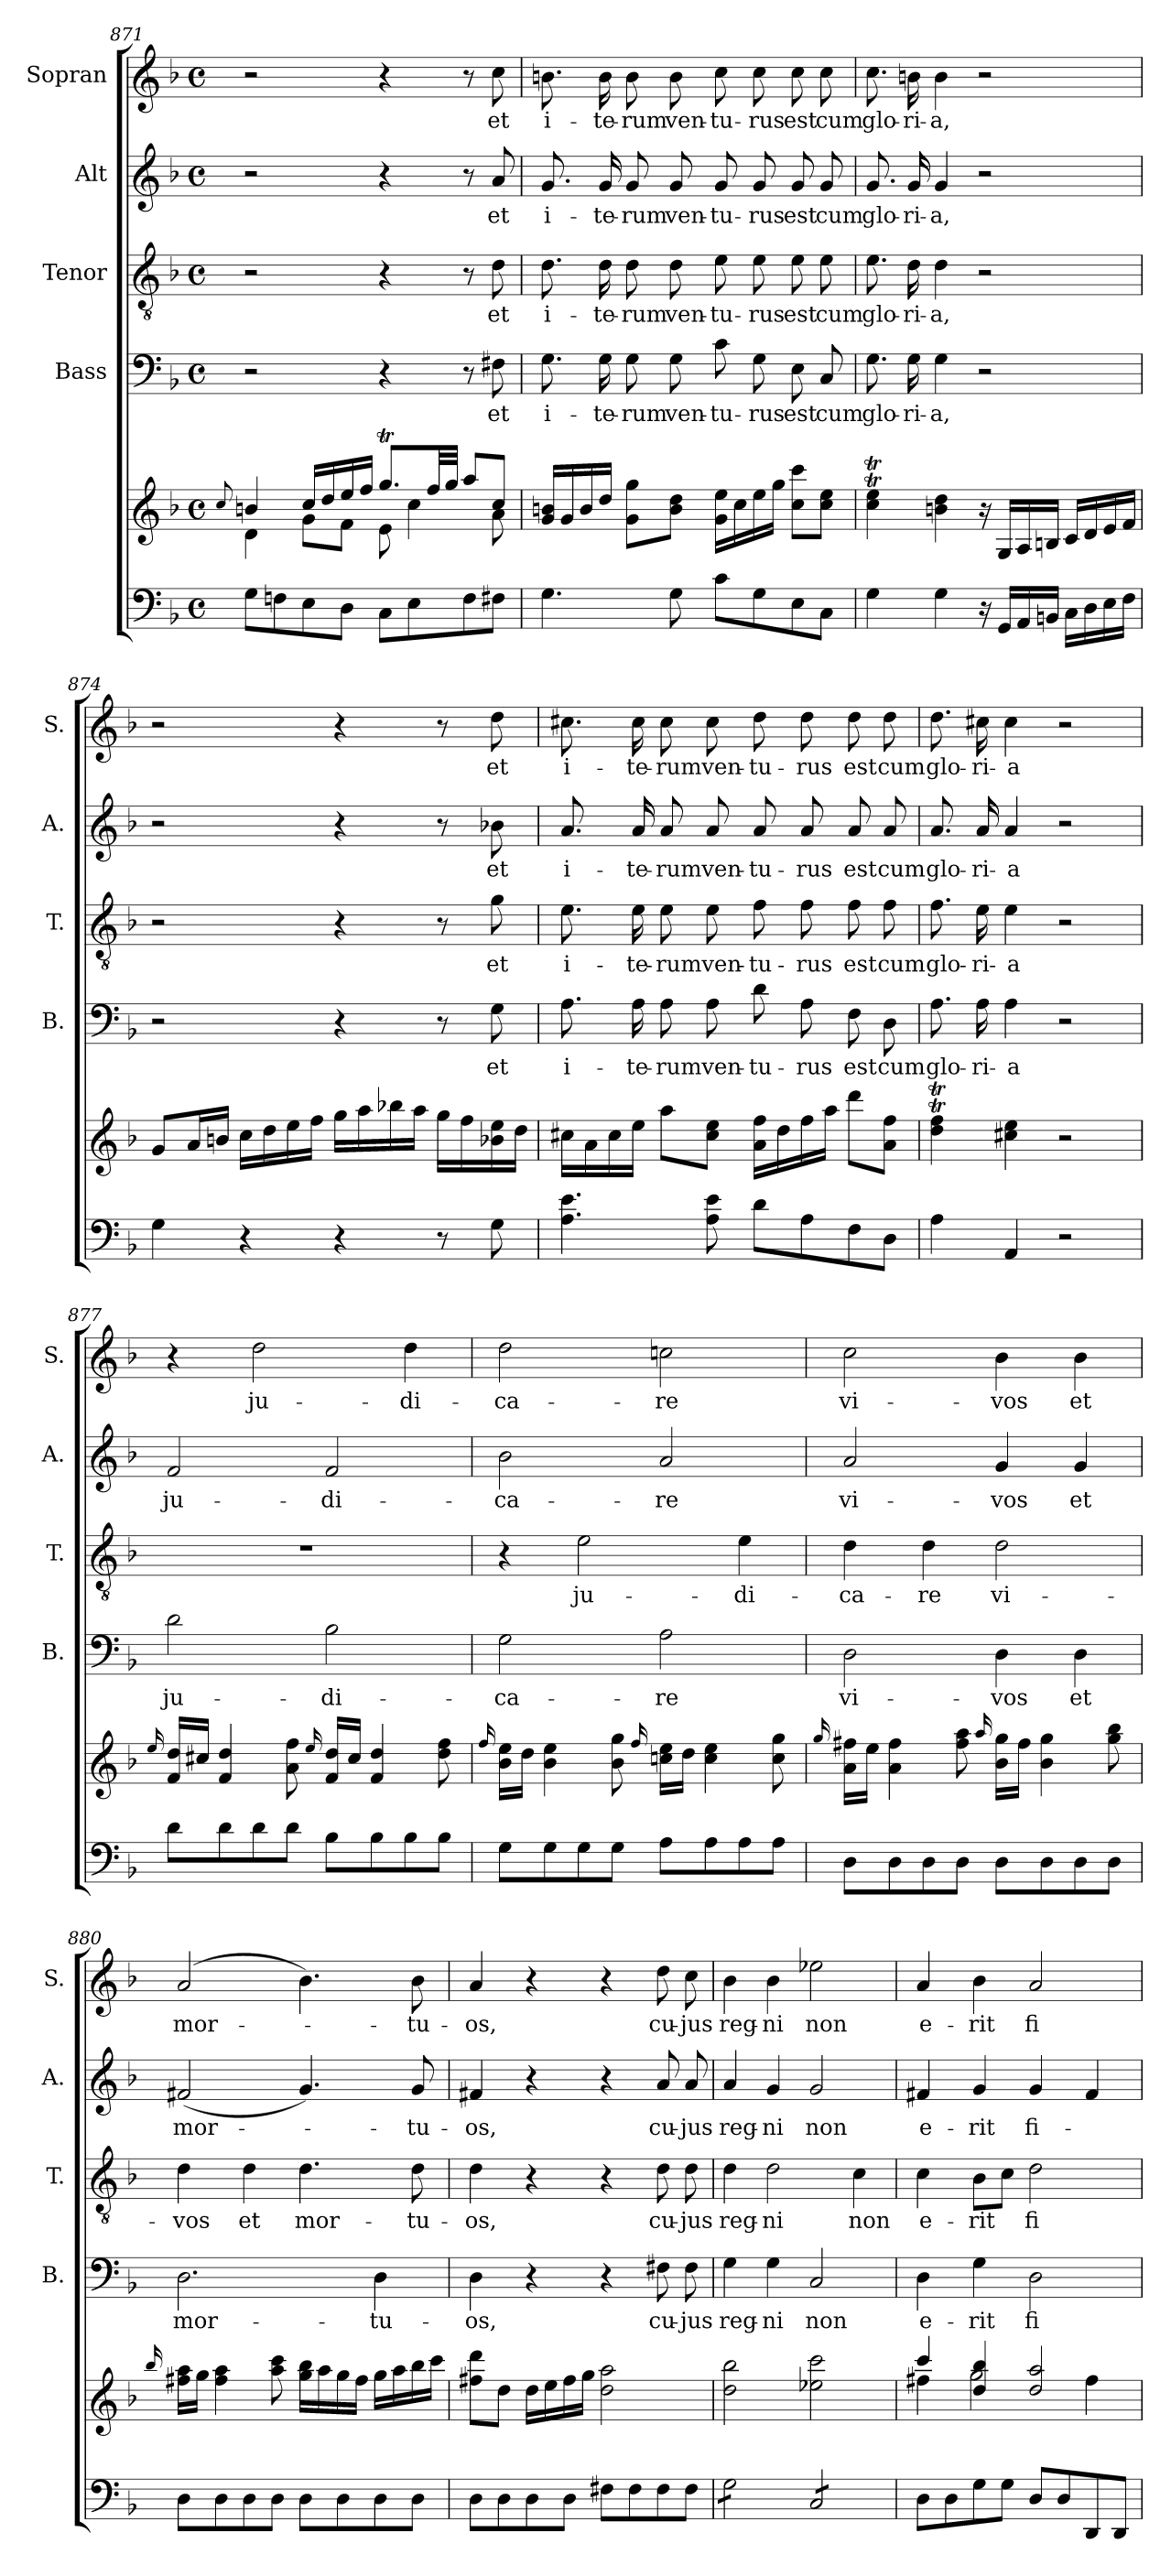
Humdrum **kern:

**kern	**kern	**kern	**text	**kern	**text	**kern	**text	**kern	**text
*part5	*part5	*part4	*part4	*part3	*part3	*part2	*part2	*part1	*part1
*staff6	*staff5	*staff4	*staff4	*staff3	*staff3	*staff2	*staff2	*staff1	*staff1
*	*	*I"Bass	*	*I"Tenor	*	*I"Alt	*	*I"Sopran	*
*	*	*I'B.	*	*I'T.	*	*I'A.	*	*I'S.	*
!!LO:LB:g=z
*clefF4	*clefG2	*clefF4	*	*clefGv2	*	*clefG2	*	*clefG2	*
*k[b-]	*k[b-]	*k[b-]	*	*k[b-]	*	*k[b-]	*	*k[b-]	*
*F:	*F:	*F:	*	*F:	*	*F:	*	*F:	*
*M4/4	*M4/4	*M4/4	*	*M4/4	*	*M4/4	*	*M4/4	*
*met(c)	*met(c)	*met(c)	*	*met(c)	*	*met(c)	*	*met(c)	*
=871	=871	=871	=871	=871	=871	=871	=871	=871	=871
.	8qqcc/	.	.	.	.	.	.	.	.
*	*^	*	*	*	*	*	*	*	*
8G\L	4bn/	4d\	2r	.	2r	.	2r	.	2r	.
8Fn\	.	.	.	.	.	.	.	.	.	.
8E\	16cc/LL	8g\L	.	.	.	.	.	.	.	.
.	16dd/	.	.	.	.	.	.	.	.	.
8D\J	16ee/	8f\J	.	.	.	.	.	.	.	.
.	16ff/JJ	.	.	.	.	.	.	.	.	.
8C\L	8.ggT/L	8e\	4r	.	4r	.	4r	.	4r	.
8E\	.	4cc\	.	.	.	.	.	.	.	.
.	32ff/LL	.	.	.	.	.	.	.	.	.
.	32gg/JJJ	.	.	.	.	.	.	.	.	.
8F\	8aa/L	.	8r	.	8r	.	8r	.	8r	.
!	!	!	!	!LO:LY:b	!	!LO:LY:b	!	!LO:LY:b	!	!LO:LY:b
8F#X\J	8cc/J	8a\	8F#X\	et	8d\	et	8a/	et	8cc\	et
=872	=872	=872	=872	=872	=872	=872	=872	=872	=872	=872
!	!	!	!	!LO:LY:b	!	!LO:LY:b	!	!LO:LY:b	!	!LO:LY:b
*	*v	*v	*	*	*	*	*	*	*	*
4.G\	16g/ 16bn/LL	8.G\	i-	8.d\	i-	8.g/	i-	8.bn\	i-
.	16g/	.	.	.	.	.	.	.	.
.	16b/	.	.	.	.	.	.	.	.
!	!	!	!LO:LY:b	!	!LO:LY:b	!	!LO:LY:b	!	!LO:LY:b
.	16dd/JJ	16G\	-te-	16d\	-te-	16g/	-te-	16b\	-te-
!	!	!	!LO:LY:b	!	!LO:LY:b	!	!LO:LY:b	!	!LO:LY:b
.	8g\ 8gg\L	8G\	-rum	8d\	-rum	8g/	-rum	8b\	-rum
!	!	!	!LO:LY:b	!	!LO:LY:b	!	!LO:LY:b	!	!LO:LY:b
8G\	8b\ 8dd\J	8G\	ven-	8d\	ven-	8g/	ven-	8b\	ven-
!	!	!	!LO:LY:b	!	!LO:LY:b	!	!LO:LY:b	!	!LO:LY:b
8c\L	16g\ 16ee\LL	8c\	-tu-	8e\	-tu-	8g/	-tu-	8cc\	-tu-
.	16cc\	.	.	.	.	.	.	.	.
!	!	!	!LO:LY:b	!	!LO:LY:b	!	!LO:LY:b	!	!LO:LY:b
8G\	16ee\	8G\	-rus	8e\	-rus	8g/	-rus	8cc\	-rus
.	16gg\JJ	.	.	.	.	.	.	.	.
!	!	!	!LO:LY:b	!	!LO:LY:b	!	!LO:LY:b	!	!LO:LY:b
8E\	8cc\ 8ccc\L	8E\	est	8e\	est	8g/	est	8cc\	est
!	!	!	!LO:LY:b	!	!LO:LY:b	!	!LO:LY:b	!	!LO:LY:b
8C\J	8cc\ 8ee\J	8C/	cum	8e\	cum	8g/	cum	8cc\	cum
=873	=873	=873	=873	=873	=873	=873	=873	=873	=873
!	!	!	!LO:LY:b	!	!LO:LY:b	!	!LO:LY:b	!	!LO:LY:b
4G\	4cc\T 4ee\T	8.G\	glo-	8.e\	glo-	8.g/	glo-	8.cc\	glo-
!	!	!	!LO:LY:b	!	!LO:LY:b	!	!LO:LY:b	!	!LO:LY:b
.	.	16G\	-ri-	16d\	-ri-	16g/	-ri-	16bn\	-ri-
!	!	!	!LO:LY:b	!	!LO:LY:b	!	!LO:LY:b	!	!LO:LY:b
4G\	4bn\ 4dd\	4G\	-a,	4d\	-a,	4g/	-a,	4b\	-a,
16r	16r	2r	.	2r	.	2r	.	2r	.
16GG/LL	16G/LL	.	.	.	.	.	.	.	.
16AA/	16A/	.	.	.	.	.	.	.	.
16BBn/JJ	16Bn/JJ	.	.	.	.	.	.	.	.
16C\LL	16c/LL	.	.	.	.	.	.	.	.
16D\	16d/	.	.	.	.	.	.	.	.
16E\	16e/	.	.	.	.	.	.	.	.
16F\JJ	16f/JJ	.	.	.	.	.	.	.	.
!!LO:PB:g=z
=874	=874	=874	=874	=874	=874	=874	=874	=874	=874
4G\	8g/L	2r	.	2r	.	2r	.	2r	.
.	16a/L	.	.	.	.	.	.	.	.
.	16bn/JJ	.	.	.	.	.	.	.	.
4r	16cc\LL	.	.	.	.	.	.	.	.
.	16dd\	.	.	.	.	.	.	.	.
.	16ee\	.	.	.	.	.	.	.	.
.	16ff\JJ	.	.	.	.	.	.	.	.
4r	16gg\LL	4r	.	4r	.	4r	.	4r	.
.	16aa\	.	.	.	.	.	.	.	.
.	16bb-X\	.	.	.	.	.	.	.	.
.	16aa\JJ	.	.	.	.	.	.	.	.
8r	16gg\LL	8r	.	8r	.	8r	.	8r	.
.	16ff\	.	.	.	.	.	.	.	.
!	!	!	!LO:LY:b	!	!LO:LY:b	!	!LO:LY:b	!	!LO:LY:b
8G\	16b-X\ 16ee\	8G\	et	8g\	et	8b-X\	et	8dd\	et
.	16dd\JJ	.	.	.	.	.	.	.	.
=875	=875	=875	=875	=875	=875	=875	=875	=875	=875
!	!	!	!LO:LY:b	!	!LO:LY:b	!	!LO:LY:b	!	!LO:LY:b
4.A\ 4.e\	16cc#X\LL	8.A\	i-	8.e\	i-	8.a/	i-	8.cc#X\	i-
.	16a\	.	.	.	.	.	.	.	.
.	16cc#\	.	.	.	.	.	.	.	.
!	!	!	!LO:LY:b	!	!LO:LY:b	!	!LO:LY:b	!	!LO:LY:b
.	16ee\JJ	16A\	-te-	16e\	-te-	16a/	-te-	16cc#\	-te-
!	!	!	!LO:LY:b	!	!LO:LY:b	!	!LO:LY:b	!	!LO:LY:b
.	8aa\L	8A\	-rum	8e\	-rum	8a/	-rum	8cc#\	-rum
!	!	!	!LO:LY:b	!	!LO:LY:b	!	!LO:LY:b	!	!LO:LY:b
8A\ 8e\	8cc#\ 8ee\J	8A\	ven-	8e\	ven-	8a/	ven-	8cc#\	ven-
!	!	!	!LO:LY:b	!	!LO:LY:b	!	!LO:LY:b	!	!LO:LY:b
8d\L	16a\ 16ff\LL	8d\	-tu-	8f\	-tu-	8a/	-tu-	8dd\	-tu-
.	16dd\	.	.	.	.	.	.	.	.
!	!	!	!LO:LY:b	!	!LO:LY:b	!	!LO:LY:b	!	!LO:LY:b
8A\	16ff\	8A\	-rus	8f\	-rus	8a/	-rus	8dd\	-rus
.	16aa\JJ	.	.	.	.	.	.	.	.
!	!	!	!LO:LY:b	!	!LO:LY:b	!	!LO:LY:b	!	!LO:LY:b
8F\	8ddd\L	8F\	est	8f\	est	8a/	est	8dd\	est
!	!	!	!LO:LY:b	!	!LO:LY:b	!	!LO:LY:b	!	!LO:LY:b
8D\J	8a\ 8ff\J	8D\	cum	8f\	cum	8a/	cum	8dd\	cum
=876	=876	=876	=876	=876	=876	=876	=876	=876	=876
!	!	!	!LO:LY:b	!	!LO:LY:b	!	!LO:LY:b	!	!LO:LY:b
4A\	4dd\T 4ff\T	8.A\	glo-	8.f\	glo-	8.a/	glo-	8.dd\	glo-
!	!	!	!LO:LY:b	!	!LO:LY:b	!	!LO:LY:b	!	!LO:LY:b
.	.	16A\	-ri-	16e\	-ri-	16a/	-ri-	16cc#X\	-ri-
!	!	!	!LO:LY:b	!	!LO:LY:b	!	!LO:LY:b	!	!LO:LY:b
4AA/	4cc#X\ 4ee\	4A\	-a	4e\	-a	4a/	-a	4cc#\	-a
2r	2r	2r	.	2r	.	2r	.	2r	.
!!LO:LB:g=z
=877	=877	=877	=877	=877	=877	=877	=877	=877	=877
.	16qqee/	.	.	.	.	.	.	.	.
!	!	!	!LO:LY:b	!	!	!	!LO:LY:b	!	!
8d\L	16f/ 16dd/LL	2d\	ju-	1r	.	2f/	ju-	4r	.
.	16cc#X/JJ	.	.	.	.	.	.	.	.
8d\	4f/ 4dd/	.	.	.	.	.	.	.	.
!	!	!	!	!	!	!	!	!	!LO:LY:b
8d\	.	.	.	.	.	.	.	2dd\	ju-
8d\J	8a\ 8ff\	.	.	.	.	.	.	.	.
.	16qqee/	.	.	.	.	.	.	.	.
!	!	!	!LO:LY:b	!	!	!	!LO:LY:b	!	!
8B-\L	16f/ 16dd/LL	2B-\	-di-	.	.	2f/	-di-	.	.
.	16cc#/JJ	.	.	.	.	.	.	.	.
8B-\	4f/ 4dd/	.	.	.	.	.	.	.	.
!	!	!	!	!	!	!	!	!	!LO:LY:b
8B-\	.	.	.	.	.	.	.	4dd\	-di-
8B-\J	8dd\ 8ff\	.	.	.	.	.	.	.	.
=878	=878	=878	=878	=878	=878	=878	=878	=878	=878
.	16qqff/	.	.	.	.	.	.	.	.
!	!	!	!LO:LY:b	!	!	!	!LO:LY:b	!	!LO:LY:b
8G\L	16b-\ 16ee\LL	2G\	-ca-	4r	.	2b-\	-ca-	2dd\	-ca-
.	16dd\JJ	.	.	.	.	.	.	.	.
8G\	4b-\ 4ee\	.	.	.	.	.	.	.	.
!	!	!	!	!	!LO:LY:b	!	!	!	!
8G\	.	.	.	2e\	ju-	.	.	.	.
8G\J	8b-\ 8gg\	.	.	.	.	.	.	.	.
.	16qqff/	.	.	.	.	.	.	.	.
!	!	!	!LO:LY:b	!	!	!	!LO:LY:b	!	!LO:LY:b
8A\L	16ccn\ 16ee\LL	2A\	-re	.	.	2a/	-re	2ccn\	-re
.	16dd\JJ	.	.	.	.	.	.	.	.
8A\	4cc\ 4ee\	.	.	.	.	.	.	.	.
!	!	!	!	!	!LO:LY:b	!	!	!	!
8A\	.	.	.	4e\	-di-	.	.	.	.
8A\J	8cc\ 8gg\	.	.	.	.	.	.	.	.
=879	=879	=879	=879	=879	=879	=879	=879	=879	=879
.	16qqgg/	.	.	.	.	.	.	.	.
!	!	!	!LO:LY:b	!	!LO:LY:b	!	!LO:LY:b	!	!LO:LY:b
8D\L	16a\ 16ff#X\LL	2D\	vi-	4d\	-ca-	2a/	vi-	2cc\	vi-
.	16ee\JJ	.	.	.	.	.	.	.	.
8D\	4a\ 4ff#\	.	.	.	.	.	.	.	.
!	!	!	!	!	!LO:LY:b	!	!	!	!
8D\	.	.	.	4d\	-re	.	.	.	.
8D\J	8ff#\ 8aa\	.	.	.	.	.	.	.	.
.	16qqaa/	.	.	.	.	.	.	.	.
!	!	!	!LO:LY:b	!	!LO:LY:b	!	!LO:LY:b	!	!LO:LY:b
8D\L	16b-\ 16gg\LL	4D\	-vos	2d\	vi-	4g/	-vos	4b-\	-vos
.	16ff#\JJ	.	.	.	.	.	.	.	.
8D\	4b-\ 4gg\	.	.	.	.	.	.	.	.
!	!	!	!LO:LY:b	!	!	!	!LO:LY:b	!	!LO:LY:b
8D\	.	4D\	et	.	.	4g/	et	4b-\	et
8D\J	8gg\ 8bb-\	.	.	.	.	.	.	.	.
!!LO:PB:g=z
=880	=880	=880	=880	=880	=880	=880	=880	=880	=880
.	16qqbb-/	.	.	.	.	.	.	.	.
!	!	!	!LO:LY:b	!	!LO:LY:b	!	!LO:LY:b	!	!LO:LY:b
8D\L	16ff#X\ 16aa\LL	2.D\	mor-	4d\	-vos	(<2f#X/	mor-	(2a/	mor-
.	16gg\JJ	.	.	.	.	.	.	.	.
8D\	4ff#\ 4aa\	.	.	.	.	.	.	.	.
!	!	!	!	!	!LO:LY:b	!	!	!	!
8D\	.	.	.	4d\	et	.	.	.	.
8D\J	8aa\ 8ccc\	.	.	.	.	.	.	.	.
!	!	!	!	!	!LO:LY:b	!	!	!	!
8D\L	16gg\ 16bb-\LL	.	.	4.d\	mor-	4.g/)	.	4.b-\)	.
.	16aa\	.	.	.	.	.	.	.	.
8D\	16gg\	.	.	.	.	.	.	.	.
.	16ff#\JJ	.	.	.	.	.	.	.	.
!	!	!	!LO:LY:b	!	!	!	!	!	!
8D\	16gg\LL	4D\	-tu-	.	.	.	.	.	.
.	16aa\	.	.	.	.	.	.	.	.
!	!	!	!	!	!LO:LY:b	!	!LO:LY:b	!	!LO:LY:b
8D\J	16bb-\	.	.	8d\	-tu-	8g/	-tu-	8b-\	-tu-
.	16ccc\JJ	.	.	.	.	.	.	.	.
=881	=881	=881	=881	=881	=881	=881	=881	=881	=881
!	!	!	!LO:LY:b	!	!LO:LY:b	!	!LO:LY:b	!	!LO:LY:b
8D\L	8ff#X\ 8ddd\L	4D\	-os,	4d\	-os,	4f#X/	-os,	4a/	-os,
8D\	8dd\J	.	.	.	.	.	.	.	.
8D\	16dd\LL	4r	.	4r	.	4r	.	4r	.
.	16ee\	.	.	.	.	.	.	.	.
8D\J	16ff#\	.	.	.	.	.	.	.	.
.	16gg\JJ	.	.	.	.	.	.	.	.
8F#X\L	2dd\ 2aa\	4r	.	4r	.	4r	.	4r	.
8F#\	.	.	.	.	.	.	.	.	.
!	!	!	!LO:LY:b	!	!LO:LY:b	!	!LO:LY:b	!	!LO:LY:b
8F#\	.	8F#X\	cu-	8d\	cu-	8a/	cu-	8dd\	cu-
!	!	!	!LO:LY:b	!	!LO:LY:b	!	!LO:LY:b	!	!LO:LY:b
8F#\J	.	8F#\	-jus	8d\	-jus	8a/	-jus	8cc\	-jus
=882	=882	=882	=882	=882	=882	=882	=882	=882	=882
!	!	!	!LO:LY:b	!	!LO:LY:b	!	!LO:LY:b	!	!LO:LY:b
*tremolo	*	*	*	*	*	*	*	*	*
8G\L	2dd\ 2bb-\	4G\	reg-	4d\	reg-	4a/	reg-	4b-\	reg-
8G\	.	.	.	.	.	.	.	.	.
!	!	!	!LO:LY:b	!	!LO:LY:b	!	!LO:LY:b	!	!LO:LY:b
8G\	.	4G\	-ni	2d\	-ni	4g/	-ni	4b-\	-ni
8G\J	.	.	.	.	.	.	.	.	.
!	!	!	!LO:LY:b	!	!	!	!LO:LY:b	!	!LO:LY:b
8C/L	2ee-X\ 2ccc\	2C/	non	.	.	2g/	non	2ee-X\	non
8C/	.	.	.	.	.	.	.	.	.
!	!	!	!	!	!LO:LY:b	!	!	!	!
8C/	.	.	.	4c\	non	.	.	.	.
8C/J	.	.	.	.	.	.	.	.	.
*Xtremolo	*	*	*	*	*	*	*	*	*
=883	=883	=883	=883	=883	=883	=883	=883	=883	=883
*	*^	*	*	*	*	*	*	*	*
!	!	!	!	!LO:LY:b	!	!LO:LY:b	!	!LO:LY:b	!	!LO:LY:b
8D\L	4ccc/	4ff#X\	4D\	e-	4c\	e-	4f#X/	e-	4a/	e-
8D\	.	.	.	.	.	.	.	.	.	.
!	!	!	!	!LO:LY:b	!	!LO:LY:b	!	!LO:LY:b	!	!LO:LY:b
8G\	4dd/ 4bb-/	2gg\	4G\	-rit	8B-\L	-rit	4g/	-rit	4b-\	-rit
8G\J	.	.	.	.	8c\J	.	.	.	.	.
!	!	!	!	!LO:LY:b	!	!LO:LY:b	!	!LO:LY:b	!	!LO:LY:b
8D/L	2dd/ 2aa/	.	2D\	fi-	2d\	fi-	4g/	fi-	2a/	fi-
8D/	.	.	.	.	.	.	.	.	.	.
8DD/	.	4ff#\	.	.	.	.	4f#/	.	.	.
8DD/J	.	.	.	.	.	.	.	.	.	.
*	*v	*v	*	*	*	*	*	*	*	*
=	=	=	=	=	=	=	=	=	=
*-	*-	*-	*-	*-	*-	*-	*-	*-	*-
